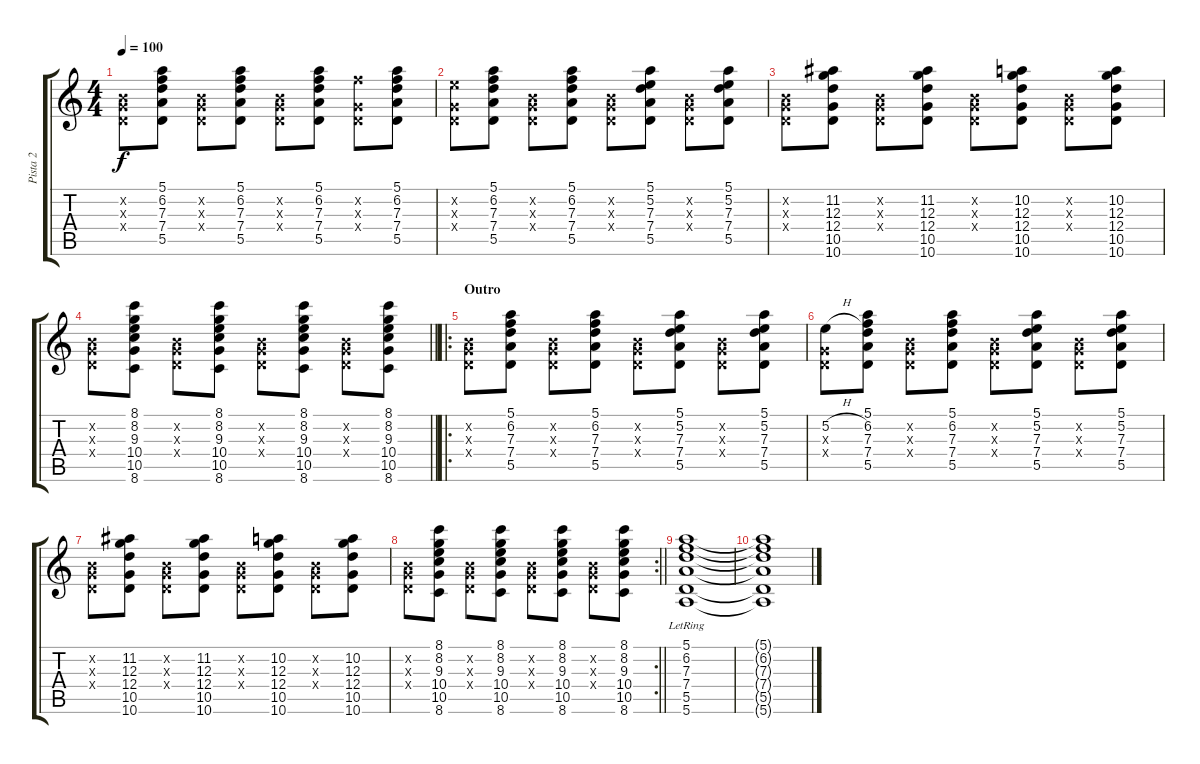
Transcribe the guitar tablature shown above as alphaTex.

\track ("Pista 2" "Pista 2") {instrument distortionguitar}
\staff {score tabs}
\tuning (E4 B3 G3 D3 A2 E2) {hide}
\ts (4 4)
\tempo 100
\clef g2
\ks c
(0.2{x} 0.3{x} 0.4{x}).8{dy f} (5.1 6.2 7.3 7.4 5.5).8 (0.2{x} 0.3{x} 0.4{x}).8 (5.1 6.2 7.3 7.4 5.5).8 (0.2{x} 0.3{x} 0.4{x}).8 (5.1 6.2 7.3 7.4 5.5).8 (6.2{x} 0.3{x} 0.4{x}).8 (5.1 6.2 7.3 7.4 5.5).8 |
(5.2{x} 0.3{x} 0.4{x}).8 (5.1 6.2 7.3 7.4 5.5).8 (0.2{x} 0.3{x} 0.4{x}).8 (5.1 6.2 7.3 7.4 5.5).8 (0.2{x} 0.3{x} 0.4{x}).8 (5.1 5.2 7.3 7.4 5.5).8 (0.2{x} 0.3{x} 0.4{x}).8 (5.1 5.2 7.3 7.4 5.5).8 |
(0.2{x} 0.3{x} 0.4{x}).8 (11.2 12.3 12.4 10.5 10.6).8 (0.2{x} 0.3{x} 0.4{x}).8 (11.2 12.3 12.4 10.5 10.6).8 (0.2{x} 0.3{x} 0.4{x}).8 (10.2 12.3 12.4 10.5 10.6).8 (0.2{x} 0.3{x} 0.4{x}).8 (10.2 12.3 12.4 10.5 10.6).8 |
\barLineRight lightlight
(0.2{x} 0.3{x} 0.4{x}).8 (8.1 8.2 9.3 10.4 10.5 8.6).8 (0.2{x} 0.3{x} 0.4{x}).8 (8.1 8.2 9.3 10.4 10.5 8.6).8 (0.2{x} 0.3{x} 0.4{x}).8 (8.1 8.2 9.3 10.4 10.5 8.6).8 (0.2{x} 0.3{x} 0.4{x}).8 (8.1 8.2 9.3 10.4 10.5 8.6).8 |
\ro
\section ("" "Outro")
(0.2{x} 0.3{x} 0.4{x}).8 (5.1 6.2 7.3 7.4 5.5).8 (0.2{x} 0.3{x} 0.4{x}).8 (5.1 6.2 7.3 7.4 5.5).8 (0.2{x} 0.3{x} 0.4{x}).8 (5.1 5.2 7.3 7.4 5.5).8 (0.2{x} 0.3{x} 0.4{x}).8 (5.1 5.2 7.3 7.4 5.5).8 |
(5.2{h} 0.3{x} 0.4{x}).8 (5.1 6.2 7.3 7.4 5.5).8 (0.2{x} 0.3{x} 0.4{x}).8 (5.1 6.2 7.3 7.4 5.5).8 (0.2{x} 0.3{x} 0.4{x}).8 (5.1 5.2 7.3 7.4 5.5).8 (0.2{x} 0.3{x} 0.4{x}).8 (5.1 5.2 7.3 7.4 5.5).8 |
(0.2{x} 0.3{x} 0.4{x}).8 (11.2 12.3 12.4 10.5 10.6).8 (0.2{x} 0.3{x} 0.4{x}).8 (11.2 12.3 12.4 10.5 10.6).8 (0.2{x} 0.3{x} 0.4{x}).8 (10.2 12.3 12.4 10.5 10.6).8 (0.2{x} 0.3{x} 0.4{x}).8 (10.2 12.3 12.4 10.5 10.6).8 |
\rc 2
\barLineRight lightlight
(0.2{x} 0.3{x} 0.4{x}).8 (8.1 8.2 9.3 10.4 10.5 8.6).8 (0.2{x} 0.3{x} 0.4{x}).8 (8.1 8.2 9.3 10.4 10.5 8.6).8 (0.2{x} 0.3{x} 0.4{x}).8 (8.1 8.2 9.3 10.4 10.5 8.6).8 (0.2{x} 0.3{x} 0.4{x}).8 (8.1 8.2 9.3 10.4 10.5 8.6).8 |
(5.1{lr} 6.2{lr} 7.3{lr} 7.4{lr} 5.5{lr} 5.6{lr}).1 |
(5.1{t} 6.2{t} 7.3{t} 7.4{t} 5.5{t} 5.6{t}).1
